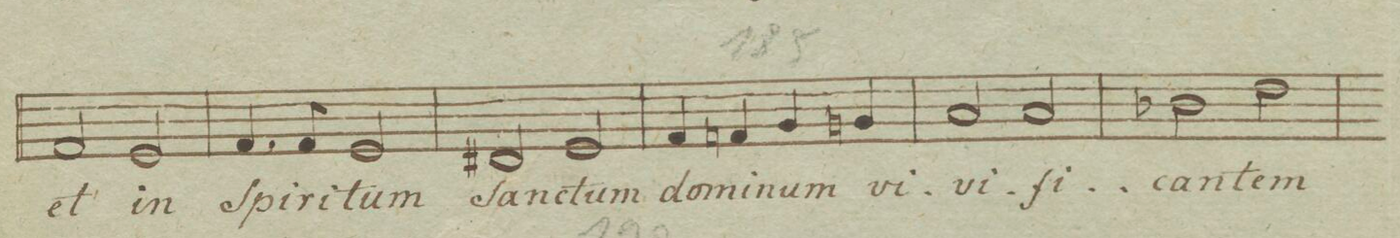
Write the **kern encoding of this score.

**kern	**text	**dynam
*I"Basso	*	*
*clefF4	*	*
*k[b-e-a-]	*	*
*met(c)	*	*
*M4/4	*	*
2AA-/	et	.
2GG/	in	.
=179	=179	=179
4.AA-/	Spi-	.
8AA-/	-ri-	.
2GG/	-tum	.
=180	=180	=180
2FF#X/	San-	.
2GG/	-ctum	.
=181	=181	=181
4AA-/	do-	.
4AAn/	-mi-	.
4BB-/	-num	.
4BBn/	vi-	.
=182	=182	=182
2C/	-vi-	.
2C/	-fi-	.
=183	=183	=183
2D-X\	-can-	.
2F\	-tem	.
=184	=184	=184
*-	*-	*-
